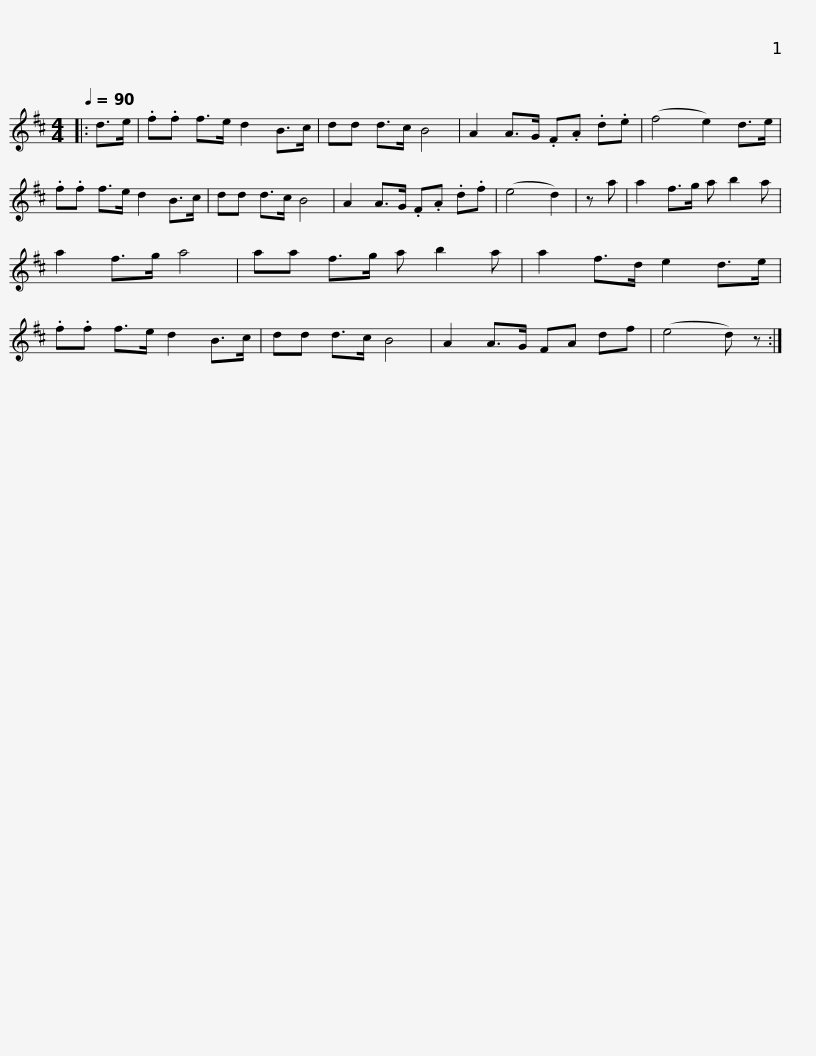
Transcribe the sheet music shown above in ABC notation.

X:1
L:1/8
Q:1/4=90
M:4/4
I:linebreak $
K:none
V:1 treble transpose="8 "
V:1
[K:D]|: d>e | .f.f f>e d2 B>c | dd d>c B4 | A2 A>G .F.A .d.e | (f4 e2) d>e | %5
 .f.f f>e d2 B>c | dd d>c B4 |$ A2 A>G .F.A .d.f | (e4 d2) | z a | %10
 a2 f>g a b2 a | a2 f>g a4 | aa f>g a b2 a | a2 f>d e2 d>e |$ .f.f f>e d2 B>c | %15
 dd d>c B4 | A2 A>G FA df | (e4 d) z :| %18
